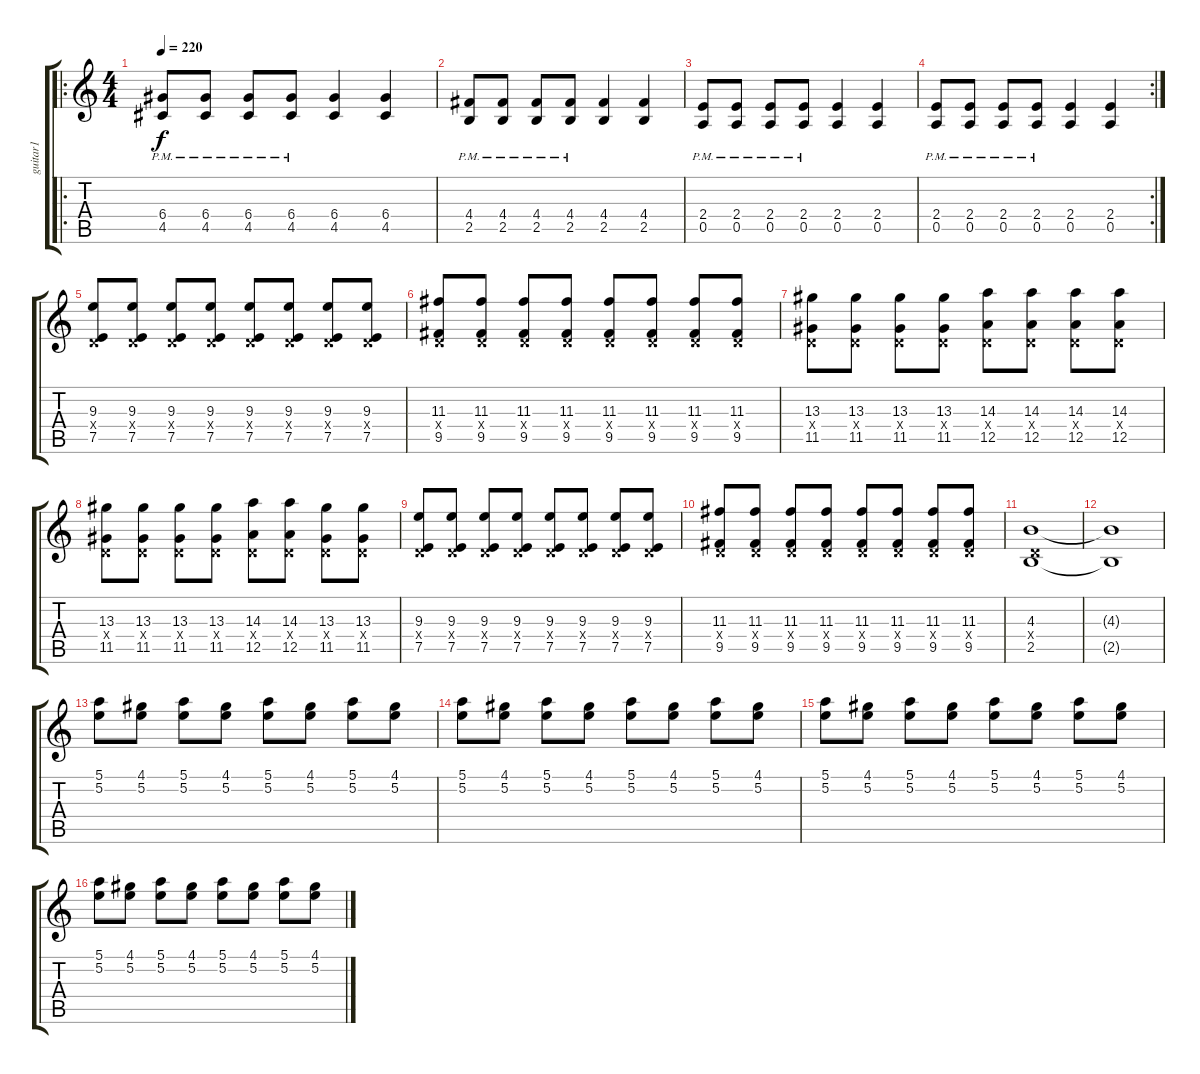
\track ("guitar1" "guitar1") {instrument distortionguitar}
\staff {score tabs}
\tuning (E4 B3 G3 D3 A2 D2) {hide}
\ro
\ts (4 4)
\tempo 220
\clef g2
\ks c
(6.4{pm} 4.5{pm}).8{dy f} (6.4{pm} 4.5{pm}).8 (6.4{pm} 4.5{pm}).8 (6.4{pm} 4.5{pm}).8 (6.4 4.5).4 (6.4 4.5).4 |
(4.4{pm} 2.5{pm}).8 (4.4{pm} 2.5{pm}).8 (4.4{pm} 2.5{pm}).8 (4.4{pm} 2.5{pm}).8 (4.4 2.5).4 (4.4 2.5).4 |
(2.4{pm} 0.5{pm}).8 (2.4{pm} 0.5{pm}).8 (2.4{pm} 0.5{pm}).8 (2.4{pm} 0.5{pm}).8 (2.4 0.5).4 (2.4 0.5).4 |
\rc 2
(2.4{pm} 0.5{pm}).8 (2.4{pm} 0.5{pm}).8 (2.4{pm} 0.5{pm}).8 (2.4{pm} 0.5{pm}).8 (2.4 0.5).4 (2.4 0.5).4 |
(9.3 0.4{x} 7.5).8 (9.3 0.4{x} 7.5).8 (9.3 0.4{x} 7.5).8 (9.3 0.4{x} 7.5).8 (9.3 0.4{x} 7.5).8 (9.3 0.4{x} 7.5).8 (9.3 0.4{x} 7.5).8 (9.3 0.4{x} 7.5).8 |
(11.3 0.4{x} 9.5).8 (11.3 0.4{x} 9.5).8 (11.3 0.4{x} 9.5).8 (11.3 0.4{x} 9.5).8 (11.3 0.4{x} 9.5).8 (11.3 0.4{x} 9.5).8 (11.3 0.4{x} 9.5).8 (11.3 0.4{x} 9.5).8 |
(13.3 0.4{x} 11.5).8 (13.3 0.4{x} 11.5).8 (13.3 0.4{x} 11.5).8 (13.3 0.4{x} 11.5).8 (14.3 0.4{x} 12.5).8 (14.3 0.4{x} 12.5).8 (14.3 0.4{x} 12.5).8 (14.3 0.4{x} 12.5).8 |
(13.3 0.4{x} 11.5).8 (13.3 0.4{x} 11.5).8 (13.3 0.4{x} 11.5).8 (13.3 0.4{x} 11.5).8 (14.3 0.4{x} 12.5).8 (14.3 0.4{x} 12.5).8 (13.3 0.4{x} 11.5).8 (13.3 0.4{x} 11.5).8 |
(9.3 0.4{x} 7.5).8 (9.3 0.4{x} 7.5).8 (9.3 0.4{x} 7.5).8 (9.3 0.4{x} 7.5).8 (9.3 0.4{x} 7.5).8 (9.3 0.4{x} 7.5).8 (9.3 0.4{x} 7.5).8 (9.3 0.4{x} 7.5).8 |
(11.3 0.4{x} 9.5).8 (11.3 0.4{x} 9.5).8 (11.3 0.4{x} 9.5).8 (11.3 0.4{x} 9.5).8 (11.3 0.4{x} 9.5).8 (11.3 0.4{x} 9.5).8 (11.3 0.4{x} 9.5).8 (11.3 0.4{x} 9.5).8 |
(4.3 0.4{x} 2.5).1 |
(4.3{t} 2.5{t}).1 |
(5.1 5.2).8 (4.1 5.2).8 (5.1 5.2).8 (4.1 5.2).8 (5.1 5.2).8 (4.1 5.2).8 (5.1 5.2).8 (4.1 5.2).8 |
(5.1 5.2).8 (4.1 5.2).8 (5.1 5.2).8 (4.1 5.2).8 (5.1 5.2).8 (4.1 5.2).8 (5.1 5.2).8 (4.1 5.2).8 |
(5.1 5.2).8 (4.1 5.2).8 (5.1 5.2).8 (4.1 5.2).8 (5.1 5.2).8 (4.1 5.2).8 (5.1 5.2).8 (4.1 5.2).8 |
(5.1 5.2).8 (4.1 5.2).8 (5.1 5.2).8 (4.1 5.2).8 (5.1 5.2).8 (4.1 5.2).8 (5.1 5.2).8 (4.1 5.2).8
